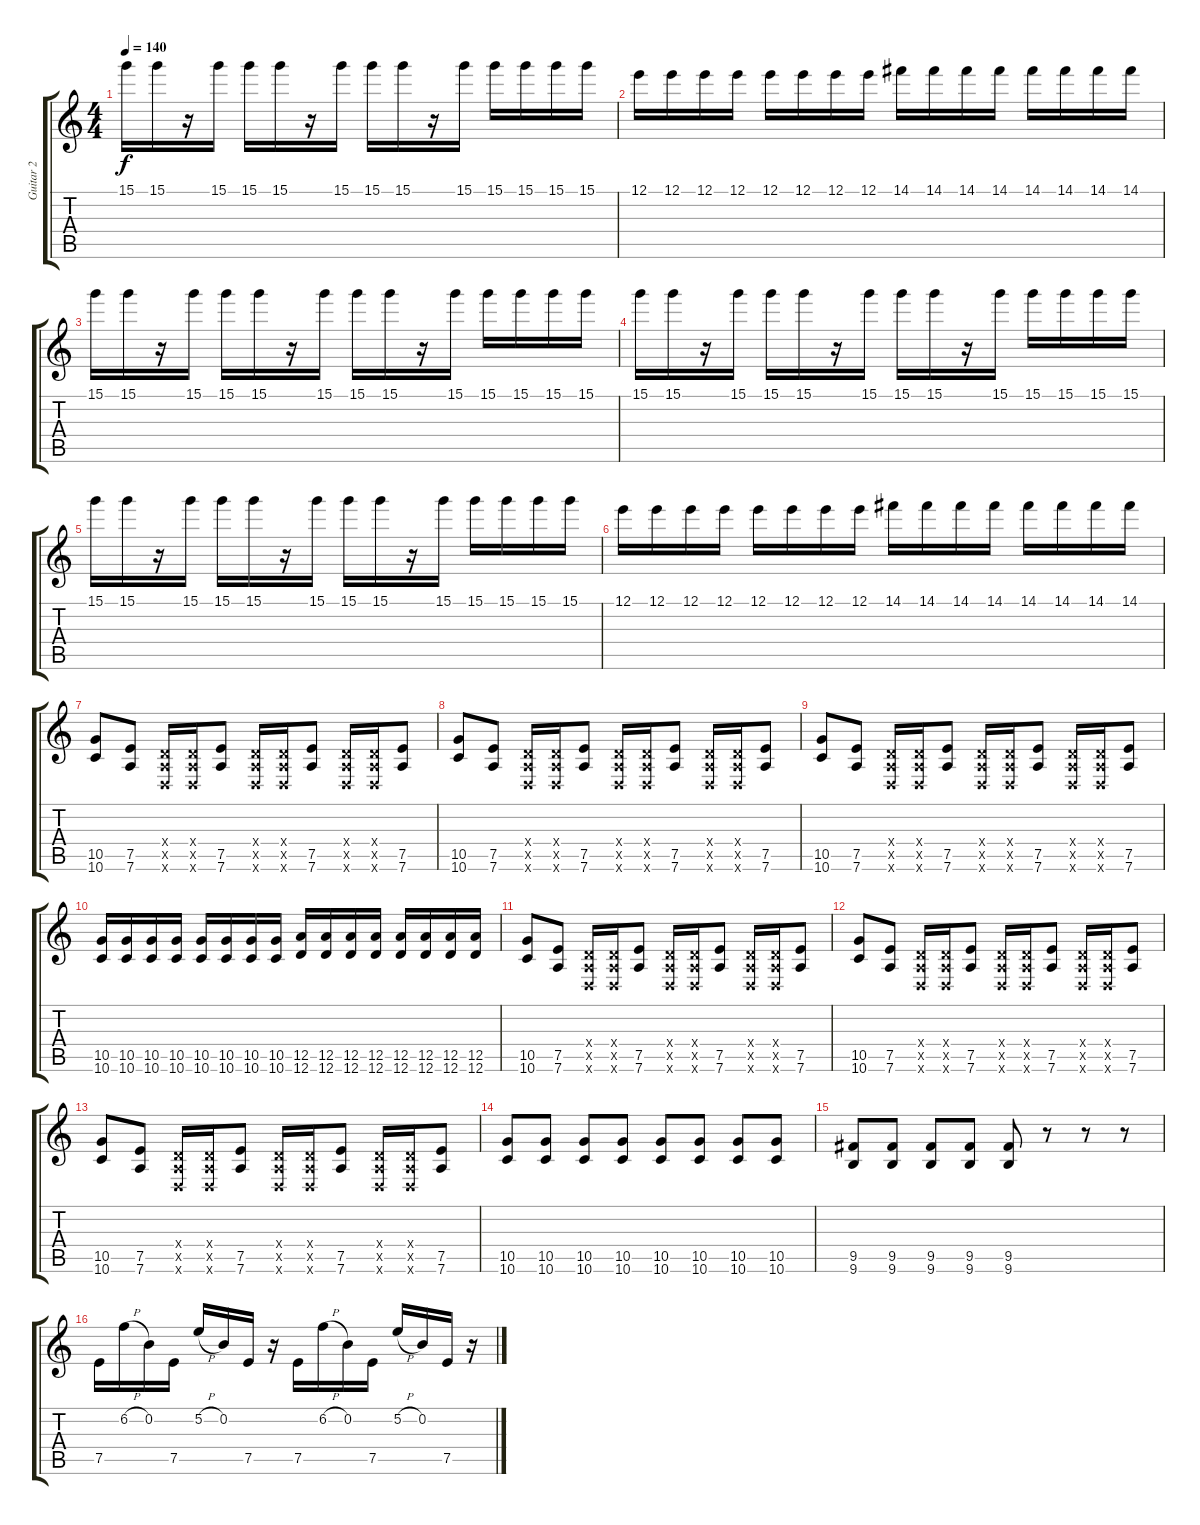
\track ("Guitar 2" "Guitar 2") {instrument overdrivenguitar}
\staff {score tabs}
\tuning (E4 B3 G3 D3 A2 D2) {hide}
\ts (4 4)
\tempo 140
\clef g2
\ks c
15.1.16{dy f} 15.1.16 r.16 15.1.16 15.1.16 15.1.16 r.16 15.1.16 15.1.16 15.1.16 r.16 15.1.16 15.1.16 15.1.16 15.1.16 15.1.16 |
12.1.16 12.1.16 12.1.16 12.1.16 12.1.16 12.1.16 12.1.16 12.1.16 14.1.16 14.1.16 14.1.16 14.1.16 14.1.16 14.1.16 14.1.16 14.1.16 |
15.1.16 15.1.16 r.16 15.1.16 15.1.16 15.1.16 r.16 15.1.16 15.1.16 15.1.16 r.16 15.1.16 15.1.16 15.1.16 15.1.16 15.1.16 |
15.1.16 15.1.16 r.16 15.1.16 15.1.16 15.1.16 r.16 15.1.16 15.1.16 15.1.16 r.16 15.1.16 15.1.16 15.1.16 15.1.16 15.1.16 |
15.1.16 15.1.16 r.16 15.1.16 15.1.16 15.1.16 r.16 15.1.16 15.1.16 15.1.16 r.16 15.1.16 15.1.16 15.1.16 15.1.16 15.1.16 |
12.1.16 12.1.16 12.1.16 12.1.16 12.1.16 12.1.16 12.1.16 12.1.16 14.1.16 14.1.16 14.1.16 14.1.16 14.1.16 14.1.16 14.1.16 14.1.16 |
(10.5 10.6).8 (7.5 7.6).8 (0.4{x} 0.5{x} 0.6{x}).16 (0.4{x} 0.5{x} 0.6{x}).16 (7.5 7.6).8 (0.4{x} 0.5{x} 0.6{x}).16 (0.4{x} 0.5{x} 0.6{x}).16 (7.5 7.6).8 (0.4{x} 0.5{x} 0.6{x}).16 (0.4{x} 0.5{x} 0.6{x}).16 (7.5 7.6).8 |
(10.5 10.6).8 (7.5 7.6).8 (0.4{x} 0.5{x} 0.6{x}).16 (0.4{x} 0.5{x} 0.6{x}).16 (7.5 7.6).8 (0.4{x} 0.5{x} 0.6{x}).16 (0.4{x} 0.5{x} 0.6{x}).16 (7.5 7.6).8 (0.4{x} 0.5{x} 0.6{x}).16 (0.4{x} 0.5{x} 0.6{x}).16 (7.5 7.6).8 |
(10.5 10.6).8 (7.5 7.6).8 (0.4{x} 0.5{x} 0.6{x}).16 (0.4{x} 0.5{x} 0.6{x}).16 (7.5 7.6).8 (0.4{x} 0.5{x} 0.6{x}).16 (0.4{x} 0.5{x} 0.6{x}).16 (7.5 7.6).8 (0.4{x} 0.5{x} 0.6{x}).16 (0.4{x} 0.5{x} 0.6{x}).16 (7.5 7.6).8 |
(10.5 10.6).16 (10.5 10.6).16 (10.5 10.6).16 (10.5 10.6).16 (10.5 10.6).16 (10.5 10.6).16 (10.5 10.6).16 (10.5 10.6).16 (12.5 12.6).16 (12.5 12.6).16 (12.5 12.6).16 (12.5 12.6).16 (12.5 12.6).16 (12.5 12.6).16 (12.5 12.6).16 (12.5 12.6).16 |
(10.5 10.6).8 (7.5 7.6).8 (0.4{x} 0.5{x} 0.6{x}).16 (0.4{x} 0.5{x} 0.6{x}).16 (7.5 7.6).8 (0.4{x} 0.5{x} 0.6{x}).16 (0.4{x} 0.5{x} 0.6{x}).16 (7.5 7.6).8 (0.4{x} 0.5{x} 0.6{x}).16 (0.4{x} 0.5{x} 0.6{x}).16 (7.5 7.6).8 |
(10.5 10.6).8 (7.5 7.6).8 (0.4{x} 0.5{x} 0.6{x}).16 (0.4{x} 0.5{x} 0.6{x}).16 (7.5 7.6).8 (0.4{x} 0.5{x} 0.6{x}).16 (0.4{x} 0.5{x} 0.6{x}).16 (7.5 7.6).8 (0.4{x} 0.5{x} 0.6{x}).16 (0.4{x} 0.5{x} 0.6{x}).16 (7.5 7.6).8 |
(10.5 10.6).8 (7.5 7.6).8 (0.4{x} 0.5{x} 0.6{x}).16 (0.4{x} 0.5{x} 0.6{x}).16 (7.5 7.6).8 (0.4{x} 0.5{x} 0.6{x}).16 (0.4{x} 0.5{x} 0.6{x}).16 (7.5 7.6).8 (0.4{x} 0.5{x} 0.6{x}).16 (0.4{x} 0.5{x} 0.6{x}).16 (7.5 7.6).8 |
(10.5 10.6).8 (10.5 10.6).8 (10.5 10.6).8 (10.5 10.6).8 (10.5 10.6).8 (10.5 10.6).8 (10.5 10.6).8 (10.5 10.6).8 |
(9.5 9.6).8 (9.5 9.6).8 (9.5 9.6).8 (9.5 9.6).8 (9.5 9.6).8 r.8 r.8 r.8 |
7.5.16 6.2{h}.16 0.2.16 7.5.16 5.2{h}.16 0.2.16 7.5.16 r.16 7.5.16 6.2{h}.16 0.2.16 7.5.16 5.2{h}.16 0.2.16 7.5.16 r.16
